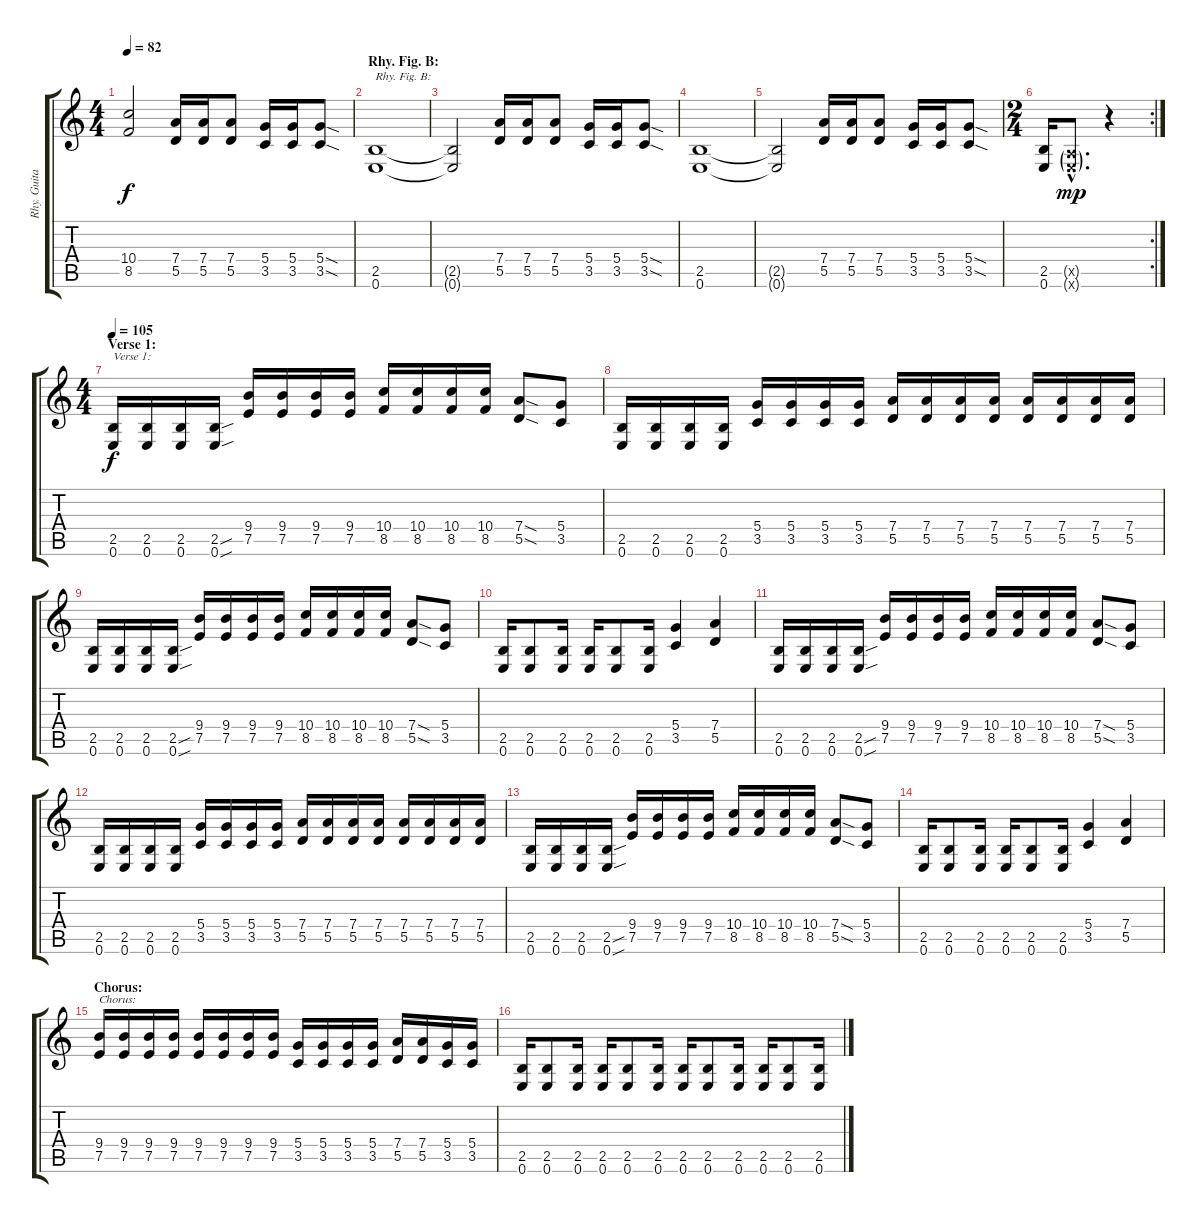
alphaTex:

\track ("Rhy. Guitar 2" "Rhy. Guita") {instrument distortionguitar}
\staff {score tabs}
\tuning (E4 B3 G3 D3 A2 E2) {hide}
\ts (4 4)
\tempo 82
\clef g2
\ks c
(10.4 8.5).2{dy f} (7.4 5.5).16 (7.4 5.5).16 (7.4 5.5).8 (5.4 3.5).16 (5.4 3.5).16 (5.4{sod} 3.5{sod}).8 |
\section ("" "Rhy. Fig. B:")
(2.5 0.6).1{txt "Rhy. Fig. B:"} |
(2.5{t} 0.6{t}).2 (7.4 5.5).16 (7.4 5.5).16 (7.4 5.5).8 (5.4 3.5).16 (5.4 3.5).16 (5.4{sod} 3.5{sod}).8 |
(2.5 0.6).1 |
(2.5{t} 0.6{t}).2 (7.4 5.5).16 (7.4 5.5).16 (7.4 5.5).8 (5.4 3.5).16 (5.4 3.5).16 (5.4{sod} 3.5{sod}).8 |
\rc 2
\ts (2 4)
(2.5 0.6).16 (0.5{g hac x} 0.6{g hac x}).8{d dy mp} r.4 |
\ts (4 4)
\section ("" "Verse 1:")
\tempo 105
(2.5 0.6).16{txt "Verse 1:" dy f} (2.5 0.6).16 (2.5 0.6).16 (2.5{sou} 0.6{sou}).16 (9.4 7.5).16 (9.4 7.5).16 (9.4 7.5).16 (9.4 7.5).16 (10.4 8.5).16 (10.4 8.5).16 (10.4 8.5).16 (10.4 8.5).16 (7.4{sod} 5.5{sod}).8 (5.4 3.5).8 |
(2.5 0.6).16 (2.5 0.6).16 (2.5 0.6).16 (2.5 0.6).16 (5.4 3.5).16 (5.4 3.5).16 (5.4 3.5).16 (5.4 3.5).16 (7.4 5.5).16 (7.4 5.5).16 (7.4 5.5).16 (7.4 5.5).16 (7.4 5.5).16 (7.4 5.5).16 (7.4 5.5).16 (7.4 5.5).16 |
(2.5 0.6).16 (2.5 0.6).16 (2.5 0.6).16 (2.5{sou} 0.6{sou}).16 (9.4 7.5).16 (9.4 7.5).16 (9.4 7.5).16 (9.4 7.5).16 (10.4 8.5).16 (10.4 8.5).16 (10.4 8.5).16 (10.4 8.5).16 (7.4{sod} 5.5{sod}).8 (5.4 3.5).8 |
(2.5 0.6).16 (2.5 0.6).8 (2.5 0.6).16 (2.5 0.6).16 (2.5 0.6).8 (2.5 0.6).16 (5.4 3.5).4 (7.4 5.5).4 |
(2.5 0.6).16 (2.5 0.6).16 (2.5 0.6).16 (2.5{sou} 0.6{sou}).16 (9.4 7.5).16 (9.4 7.5).16 (9.4 7.5).16 (9.4 7.5).16 (10.4 8.5).16 (10.4 8.5).16 (10.4 8.5).16 (10.4 8.5).16 (7.4{sod} 5.5{sod}).8 (5.4 3.5).8 |
(2.5 0.6).16 (2.5 0.6).16 (2.5 0.6).16 (2.5 0.6).16 (5.4 3.5).16 (5.4 3.5).16 (5.4 3.5).16 (5.4 3.5).16 (7.4 5.5).16 (7.4 5.5).16 (7.4 5.5).16 (7.4 5.5).16 (7.4 5.5).16 (7.4 5.5).16 (7.4 5.5).16 (7.4 5.5).16 |
(2.5 0.6).16 (2.5 0.6).16 (2.5 0.6).16 (2.5{sou} 0.6{sou}).16 (9.4 7.5).16 (9.4 7.5).16 (9.4 7.5).16 (9.4 7.5).16 (10.4 8.5).16 (10.4 8.5).16 (10.4 8.5).16 (10.4 8.5).16 (7.4{sod} 5.5{sod}).8 (5.4 3.5).8 |
(2.5 0.6).16 (2.5 0.6).8 (2.5 0.6).16 (2.5 0.6).16 (2.5 0.6).8 (2.5 0.6).16 (5.4 3.5).4 (7.4 5.5).4 |
\section ("" "Chorus:")
(9.4 7.5).16{txt "Chorus:"} (9.4 7.5).16 (9.4 7.5).16 (9.4 7.5).16 (9.4 7.5).16 (9.4 7.5).16 (9.4 7.5).16 (9.4 7.5).16 (5.4 3.5).16 (5.4 3.5).16 (5.4 3.5).16 (5.4 3.5).16 (7.4 5.5).16 (7.4 5.5).16 (5.4 3.5).16 (5.4 3.5).16 |
(2.5 0.6).16 (2.5 0.6).8 (2.5 0.6).16 (2.5 0.6).16 (2.5 0.6).8 (2.5 0.6).16 (2.5 0.6).16 (2.5 0.6).8 (2.5 0.6).16 (2.5 0.6).16 (2.5 0.6).8 (2.5 0.6).16
